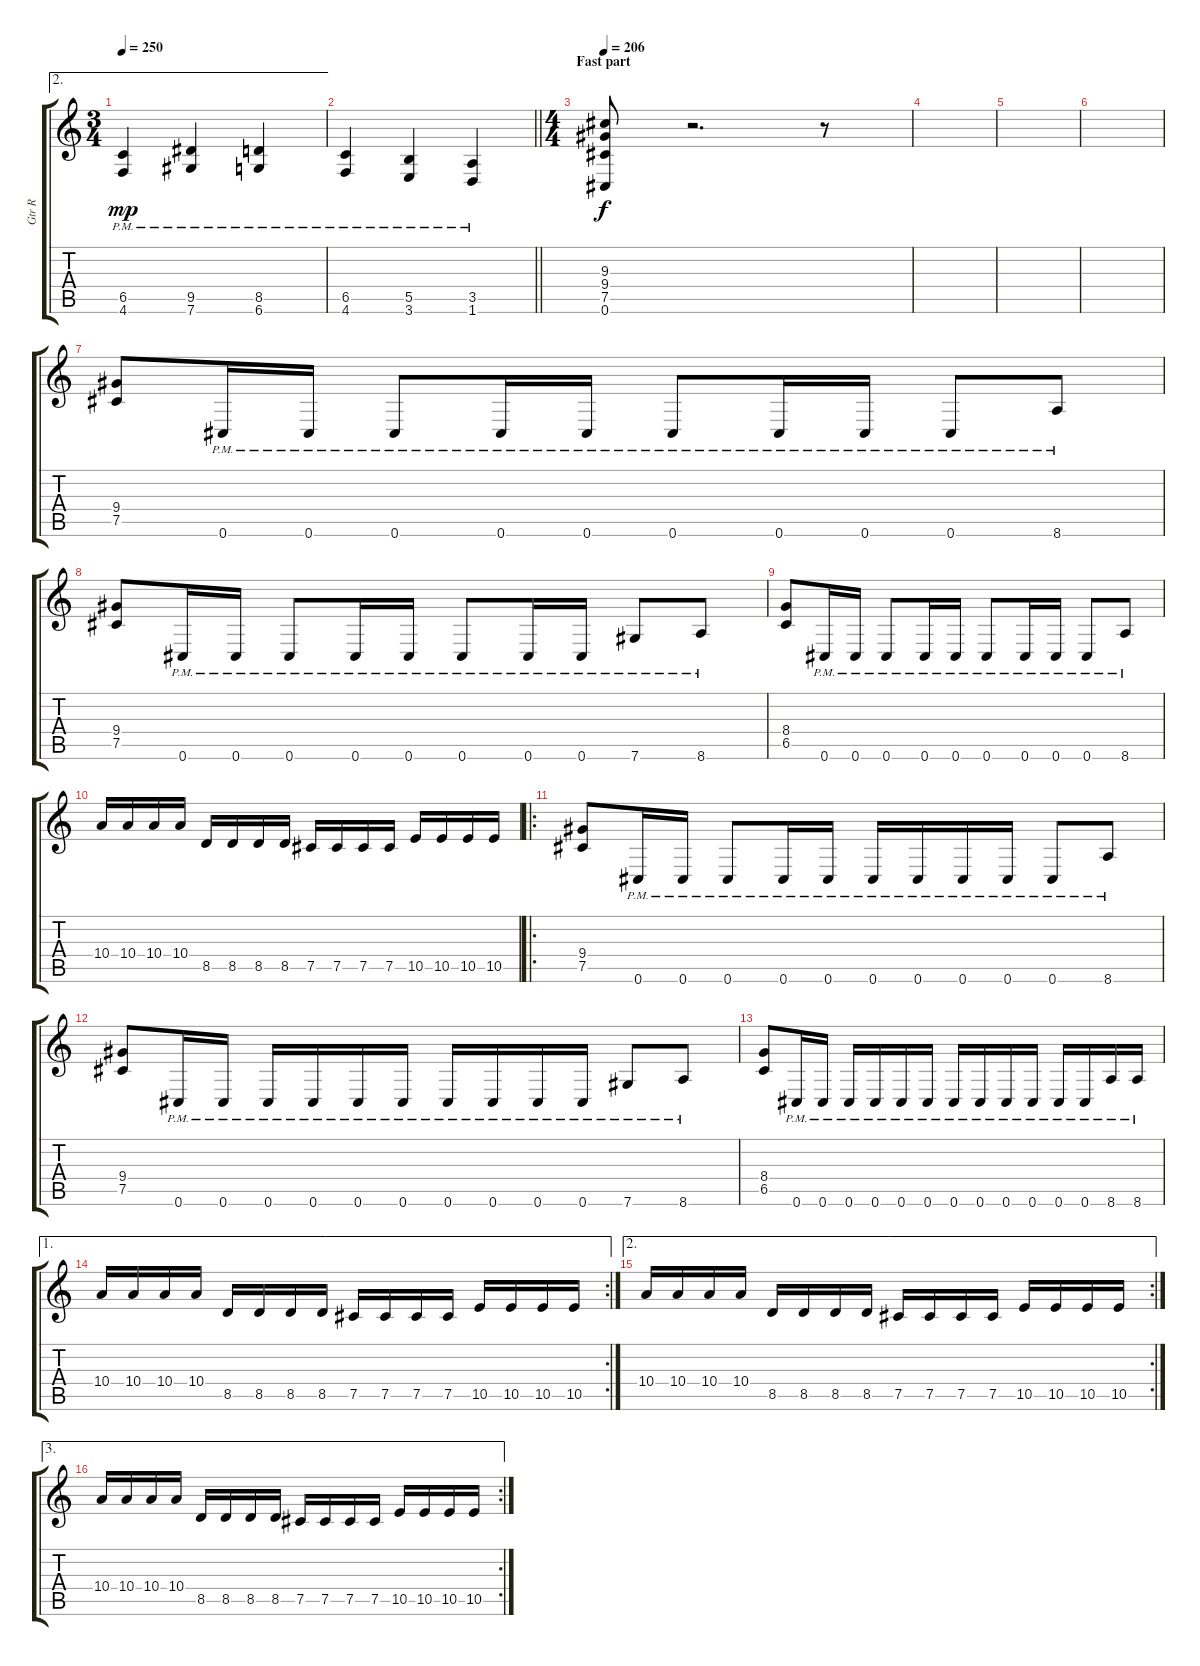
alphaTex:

\track ("Gtr R" "Gtr R") {instrument distortionguitar}
\staff {score tabs}
\tuning (Db4 Ab3 E3 B2 Gb2 Db2) {hide}
\ae 2
\ts (3 4)
\tempo 250
\clef g2
\ks c
(6.5{pm} 4.6{pm}).4{dy mp} (9.5{pm} 7.6{pm}).4 (8.5{pm} 6.6{pm}).4 |
\barLineRight lightlight
(6.5{pm} 4.6{pm}).4 (5.5{pm} 3.6{pm}).4 (3.5{pm} 1.6{pm}).4 |
\ts (4 4)
\section ("" "Fast part")
\tempo 206
(9.3 9.4 7.5 0.6).8{dy f} r.2{d} r.8 |
|
|
|
(9.4 7.5).8 0.6{pm}.16 0.6{pm}.16 0.6{pm}.8 0.6{pm}.16 0.6{pm}.16 0.6{pm}.8 0.6{pm}.16 0.6{pm}.16 0.6{pm}.8 8.6{pm}.8 |
(9.4 7.5).8 0.6{pm}.16 0.6{pm}.16 0.6{pm}.8 0.6{pm}.16 0.6{pm}.16 0.6{pm}.8 0.6{pm}.16 0.6{pm}.16 7.6{pm}.8 8.6{pm}.8 |
(8.4 6.5).8 0.6{pm}.16 0.6{pm}.16 0.6{pm}.8 0.6{pm}.16 0.6{pm}.16 0.6{pm}.8 0.6{pm}.16 0.6{pm}.16 0.6{pm}.8 8.6{pm}.8 |
10.4.16 10.4.16 10.4.16 10.4.16 8.5.16 8.5.16 8.5.16 8.5.16 7.5.16 7.5.16 7.5.16 7.5.16 10.5.16 10.5.16 10.5.16 10.5.16 |
\ro
(9.4 7.5).8 0.6{pm}.16 0.6{pm}.16 0.6{pm}.8 0.6{pm}.16 0.6{pm}.16 0.6{pm}.16 0.6{pm}.16 0.6{pm}.16 0.6{pm}.16 0.6{pm}.8 8.6{pm}.8 |
(9.4 7.5).8 0.6{pm}.16 0.6{pm}.16 0.6{pm}.16 0.6{pm}.16 0.6{pm}.16 0.6{pm}.16 0.6{pm}.16 0.6{pm}.16 0.6{pm}.16 0.6{pm}.16 7.6{pm}.8 8.6{pm}.8 |
(8.4 6.5).8 0.6{pm}.16 0.6{pm}.16 0.6{pm}.16 0.6{pm}.16 0.6{pm}.16 0.6{pm}.16 0.6{pm}.16 0.6{pm}.16 0.6{pm}.16 0.6{pm}.16 0.6{pm}.16 0.6{pm}.16 8.6{pm}.16 8.6{pm}.16 |
\ae 1
\rc 2
10.4.16 10.4.16 10.4.16 10.4.16 8.5.16 8.5.16 8.5.16 8.5.16 7.5.16 7.5.16 7.5.16 7.5.16 10.5.16 10.5.16 10.5.16 10.5.16 |
\ae 2
\rc 2
10.4.16 10.4.16 10.4.16 10.4.16 8.5.16 8.5.16 8.5.16 8.5.16 7.5.16 7.5.16 7.5.16 7.5.16 10.5.16 10.5.16 10.5.16 10.5.16 |
\ae 3
\rc 2
10.4.16 10.4.16 10.4.16 10.4.16 8.5.16 8.5.16 8.5.16 8.5.16 7.5.16 7.5.16 7.5.16 7.5.16 10.5.16 10.5.16 10.5.16 10.5.16
